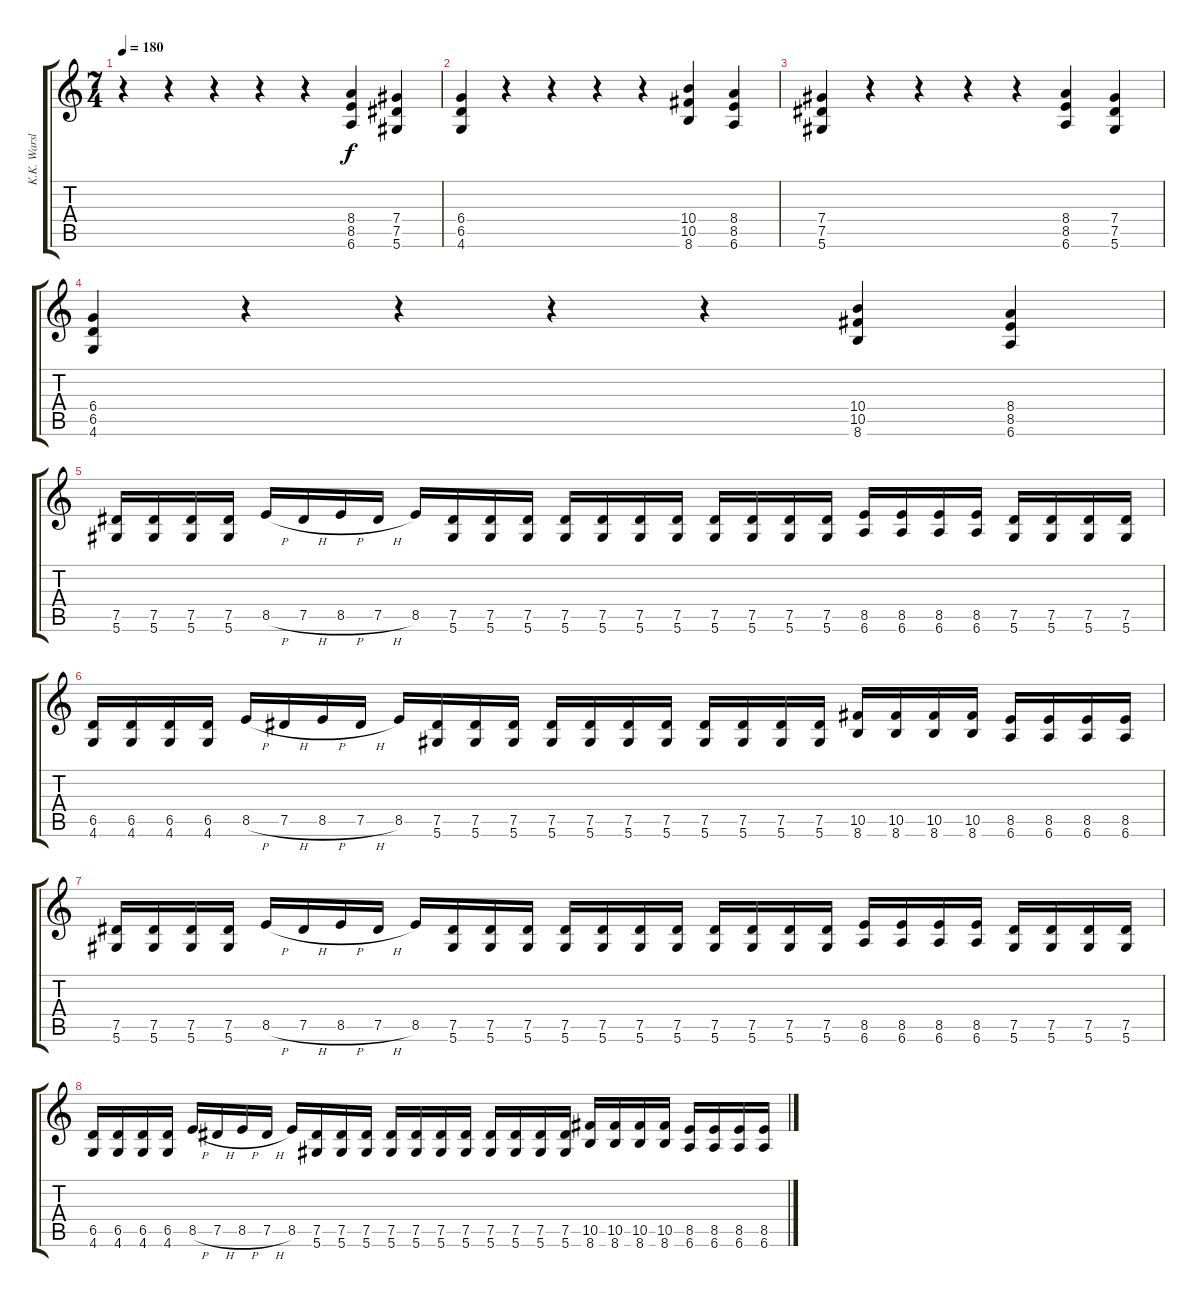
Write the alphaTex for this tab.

\track ("K.K. Warslut" "K.K. Warsl") {instrument distortionguitar}
\staff {score tabs}
\tuning (Eb4 Bb3 Gb3 Db3 Ab2 Eb2) {hide}
\ts (7 4)
\tempo 180
\clef g2
\ks c
r.4{dy f} r.4 r.4 r.4 r.4 (8.4 8.5 6.6).4 (7.4 7.5 5.6).4 |
(6.4 6.5 4.6).4 r.4 r.4 r.4 r.4 (10.4 10.5 8.6).4 (8.4 8.5 6.6).4 |
(7.4 7.5 5.6).4 r.4 r.4 r.4 r.4 (8.4 8.5 6.6).4 (7.4 7.5 5.6).4 |
(6.4 6.5 4.6).4 r.4 r.4 r.4 r.4 (10.4 10.5 8.6).4 (8.4 8.5 6.6).4 |
(7.5 5.6).16 (7.5 5.6).16 (7.5 5.6).16 (7.5 5.6).16 8.5{h}.16 7.5{h}.16 8.5{h}.16 7.5{h}.16 8.5.16 (7.5 5.6).16 (7.5 5.6).16 (7.5 5.6).16 (7.5 5.6).16 (7.5 5.6).16 (7.5 5.6).16 (7.5 5.6).16 (7.5 5.6).16 (7.5 5.6).16 (7.5 5.6).16 (7.5 5.6).16 (8.5 6.6).16 (8.5 6.6).16 (8.5 6.6).16 (8.5 6.6).16 (7.5 5.6).16 (7.5 5.6).16 (7.5 5.6).16 (7.5 5.6).16 |
(6.5 4.6).16 (6.5 4.6).16 (6.5 4.6).16 (6.5 4.6).16 8.5{h}.16 7.5{h}.16 8.5{h}.16 7.5{h}.16 8.5.16 (7.5 5.6).16 (7.5 5.6).16 (7.5 5.6).16 (7.5 5.6).16 (7.5 5.6).16 (7.5 5.6).16 (7.5 5.6).16 (7.5 5.6).16 (7.5 5.6).16 (7.5 5.6).16 (7.5 5.6).16 (10.5 8.6).16 (10.5 8.6).16 (10.5 8.6).16 (10.5 8.6).16 (8.5 6.6).16 (8.5 6.6).16 (8.5 6.6).16 (8.5 6.6).16 |
(7.5 5.6).16 (7.5 5.6).16 (7.5 5.6).16 (7.5 5.6).16 8.5{h}.16 7.5{h}.16 8.5{h}.16 7.5{h}.16 8.5.16 (7.5 5.6).16 (7.5 5.6).16 (7.5 5.6).16 (7.5 5.6).16 (7.5 5.6).16 (7.5 5.6).16 (7.5 5.6).16 (7.5 5.6).16 (7.5 5.6).16 (7.5 5.6).16 (7.5 5.6).16 (8.5 6.6).16 (8.5 6.6).16 (8.5 6.6).16 (8.5 6.6).16 (7.5 5.6).16 (7.5 5.6).16 (7.5 5.6).16 (7.5 5.6).16 |
(6.5 4.6).16 (6.5 4.6).16 (6.5 4.6).16 (6.5 4.6).16 8.5{h}.16 7.5{h}.16 8.5{h}.16 7.5{h}.16 8.5.16 (7.5 5.6).16 (7.5 5.6).16 (7.5 5.6).16 (7.5 5.6).16 (7.5 5.6).16 (7.5 5.6).16 (7.5 5.6).16 (7.5 5.6).16 (7.5 5.6).16 (7.5 5.6).16 (7.5 5.6).16 (10.5 8.6).16 (10.5 8.6).16 (10.5 8.6).16 (10.5 8.6).16 (8.5 6.6).16 (8.5 6.6).16 (8.5 6.6).16 (8.5 6.6).16
